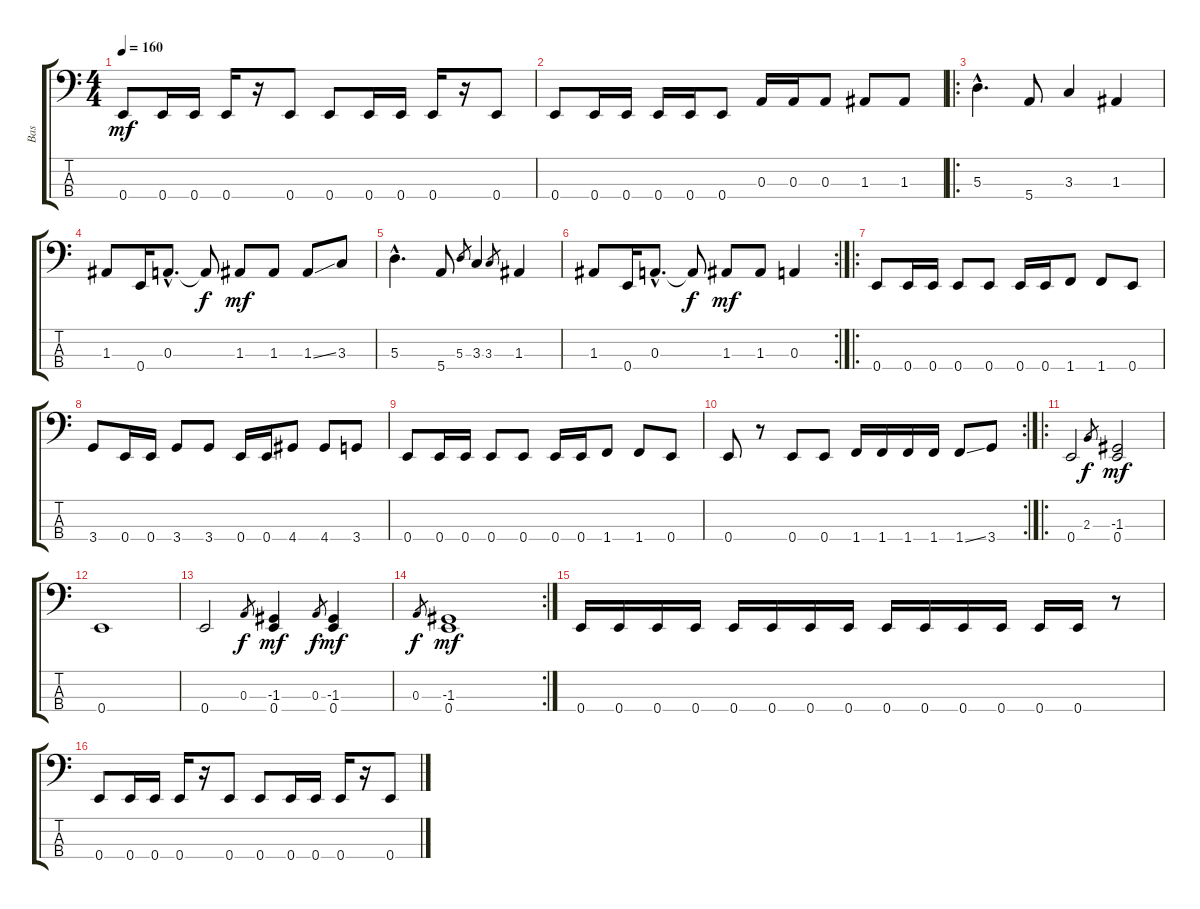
\track ("Bas" "Bas") {instrument electricbassfinger}
\staff {score tabs}
\tuning (G2 D2 A1 E1) {hide}
\ts (4 4)
\tempo 160
\clef f4
\ks c
0.4.8{dy mf} 0.4.16 0.4.16 0.4.16 r.16 0.4.8 0.4.8 0.4.16 0.4.16 0.4.16 r.16 0.4.8 |
0.4.8 0.4.16 0.4.16 0.4.16 0.4.16 0.4.8 0.3.16 0.3.16 0.3.8 1.3.8 1.3.8 |
\ro
5.3{hac}.4{d} 5.4.8 3.3.4 1.3.4 |
1.3.8 0.4.16 0.3{hac}.8{d} 0.3{t}.8{dy f} 1.3.8{dy mf} 1.3.8 1.3{ss}.8 3.3.8 |
5.3{hac}.4{d} 5.4.8 5.3.8{gr} 3.3.4 3.3.8{gr} 1.3.4 |
\rc 2
1.3.8 0.4.16 0.3{hac}.8{d} 0.3{t}.8{dy f} 1.3.8{dy mf} 1.3.8 0.3.4 |
\ro
0.4.8 0.4.16 0.4.16 0.4.8 0.4.8 0.4.16 0.4.16 1.4.8 1.4.8 0.4.8 |
3.4.8 0.4.16 0.4.16 3.4.8 3.4.8 0.4.16 0.4.16 4.4.8 4.4.8 3.4.8 |
0.4.8 0.4.16 0.4.16 0.4.8 0.4.8 0.4.16 0.4.16 1.4.8 1.4.8 0.4.8 |
\rc 2
0.4.8 r.8 0.4.8 0.4.8 1.4.16 1.4.16 1.4.16 1.4.16 1.4{ss}.8 3.4.8 |
\ro
0.4.2 2.3.8{gr dy f} (-1.3 0.4).2{dy mf} |
0.4.1 |
0.4.2 0.3.8{gr dy f} (-1.3 0.4).4{dy mf} 0.3.8{gr dy f} (-1.3 0.4).4{dy mf} |
\rc 2
0.3.8{gr dy f} (-1.3 0.4).1{dy mf} |
0.4.16 0.4.16 0.4.16 0.4.16 0.4.16 0.4.16 0.4.16 0.4.16 0.4.16 0.4.16 0.4.16 0.4.16 0.4.16 0.4.16 r.8 |
0.4.8{volume 13} 0.4.16 0.4.16 0.4.16 r.16 0.4.8 0.4.8 0.4.16 0.4.16 0.4.16 r.16 0.4.8
